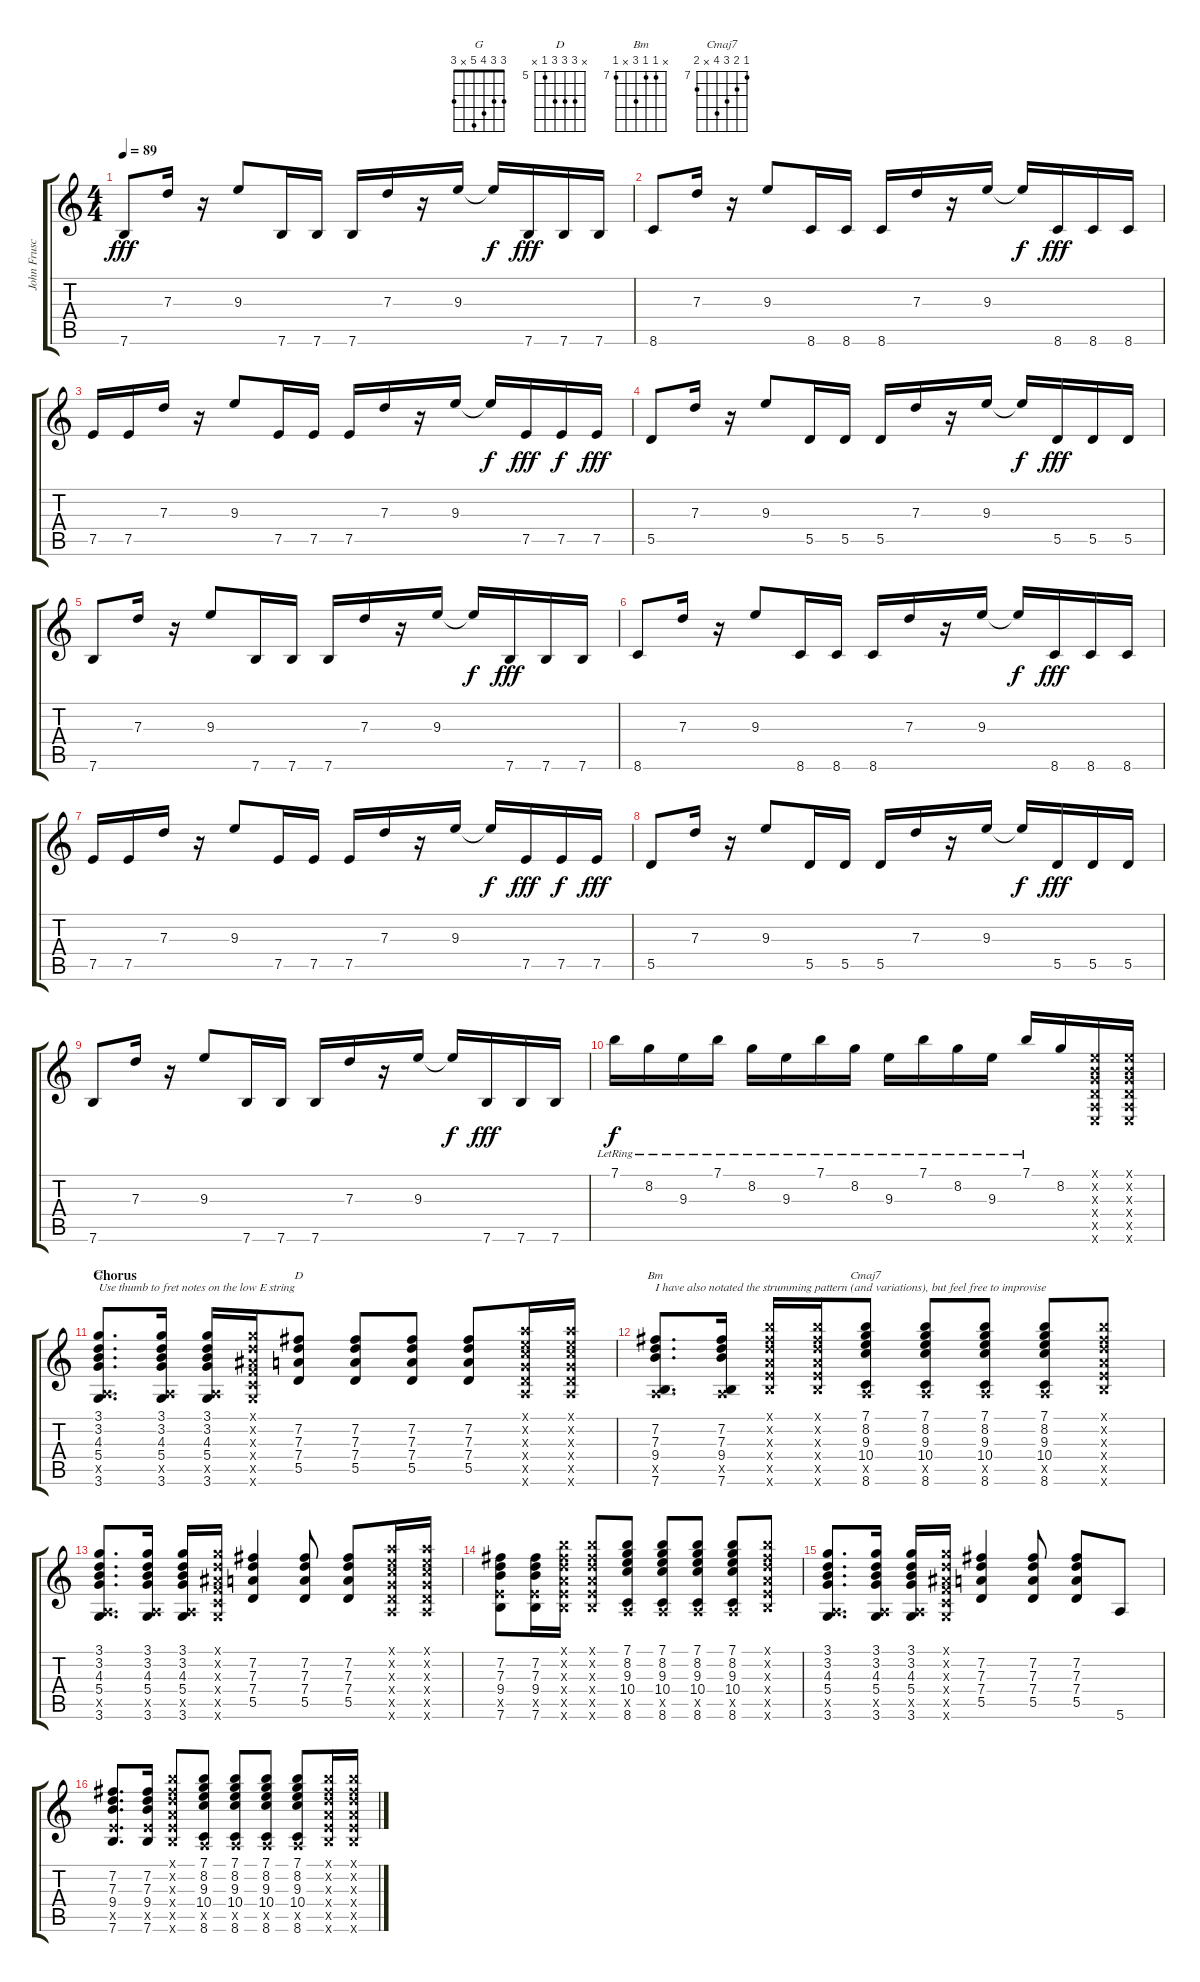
\track ("John Frusciante" "John Frusc") {instrument overdrivenguitar}
\staff {score tabs}
\tuning (E4 B3 G3 D3 A2 E2) {hide}
\chord ("G" 3 3 4 5 x 3)
\chord ("D" x 7 7 7 5 x) {firstfret 5}
\chord ("Bm" x 7 7 9 x 7) {firstfret 7}
\chord ("Cmaj7" 7 8 9 10 x 8) {firstfret 7}
\ts (4 4)
\tempo 89
\clef g2
\ks c
7.6.8{dy fff} 7.3.16 r.16 9.3.8 7.6.16 7.6.16 7.6.16 7.3.16 r.16 9.3.16 9.3{t}.16{dy f} 7.6.16{dy fff} 7.6.16 7.6.16 |
8.6.8 7.3.16 r.16 9.3.8 8.6.16 8.6.16 8.6.16 7.3.16 r.16 9.3.16 9.3{t}.16{dy f} 8.6.16{dy fff} 8.6.16 8.6.16 |
7.5.16 7.5.16 7.3.16 r.16 9.3.8 7.5.16 7.5.16 7.5.16 7.3.16 r.16 9.3.16 9.3{t}.16{dy f} 7.5.16{dy fff} 7.5.16{dy f} 7.5.16{dy fff} |
5.5.8 7.3.16 r.16 9.3.8 5.5.16 5.5.16 5.5.16 7.3.16 r.16 9.3.16 9.3{t}.16{dy f} 5.5.16{dy fff} 5.5.16 5.5.16 |
7.6.8 7.3.16 r.16 9.3.8 7.6.16 7.6.16 7.6.16 7.3.16 r.16 9.3.16 9.3{t}.16{dy f} 7.6.16{dy fff} 7.6.16 7.6.16 |
8.6.8 7.3.16 r.16 9.3.8 8.6.16 8.6.16 8.6.16 7.3.16 r.16 9.3.16 9.3{t}.16{dy f} 8.6.16{dy fff} 8.6.16 8.6.16 |
7.5.16 7.5.16 7.3.16 r.16 9.3.8 7.5.16 7.5.16 7.5.16 7.3.16 r.16 9.3.16 9.3{t}.16{dy f} 7.5.16{dy fff} 7.5.16{dy f} 7.5.16{dy fff} |
5.5.8 7.3.16 r.16 9.3.8 5.5.16 5.5.16 5.5.16 7.3.16 r.16 9.3.16 9.3{t}.16{dy f} 5.5.16{dy fff} 5.5.16 5.5.16 |
7.6.8 7.3.16 r.16 9.3.8 7.6.16 7.6.16 7.6.16 7.3.16 r.16 9.3.16 9.3{t}.16{dy f} 7.6.16{dy fff} 7.6.16 7.6.16 |
7.1{lr}.16{dy f} 8.2{lr}.16 9.3{lr}.16 7.1{lr}.16 8.2{lr}.16 9.3{lr}.16 7.1{lr}.16 8.2{lr}.16 9.3{lr}.16 7.1{lr}.16 8.2{lr}.16 9.3{lr}.16 7.1{lr}.16 8.2.16 (0.1{x} 0.2{x} 0.3{x} 0.4{x} 0.5{x} 0.6{x}).16 (0.1{x} 0.2{x} 0.3{x} 0.4{x} 0.5{x} 0.6{x}).16 |
\section ("" "Chorus")
(3.1 3.2 4.3 5.4 0.5{x} 3.6).8{d ch "G" txt "Use thumb to fret notes on the low E string"} (3.1 3.2 4.3 5.4 0.5{x} 3.6).16 (3.1 3.2 4.3 5.4 0.5{x} 3.6).16 (3.1{x} 3.2{x} 3.3{x} 3.4{x} 3.5{x} 3.6{x}).16 (7.2 7.3 7.4 5.5).8{ch "D"} (7.2 7.3 7.4 5.5).8 (7.2 7.3 7.4 5.5).8 (7.2 7.3 7.4 5.5).8 (5.1{x} 5.2{x} 5.3{x} 5.4{x} 5.5{x} 5.6{x}).16 (5.1{x} 5.2{x} 5.3{x} 5.4{x} 5.5{x} 5.6{x}).16 |
(7.2 7.3 9.4 0.5{x} 7.6).8{d ch "Bm" txt "I have also notated the strumming pattern (and variations), but feel free to improvise"} (7.2 7.3 9.4 0.5{x} 7.6).16 (7.1{x} 7.2{x} 7.3{x} 7.4{x} 7.5{x} 7.6{x}).16 (7.1{x} 7.2{x} 7.3{x} 7.4{x} 7.5{x} 7.6{x}).16 (7.1 8.2 9.3 10.4 0.5{x} 8.6).8{ch "Cmaj7"} (7.1 8.2 9.3 10.4 0.5{x} 8.6).8 (7.1 8.2 9.3 10.4 0.5{x} 8.6).8 (7.1 8.2 9.3 10.4 0.5{x} 8.6).8 (7.1{x} 7.2{x} 7.3{x} 7.4{x} 7.5{x} 7.6{x}).8 |
(3.1 3.2 4.3 5.4 0.5{x} 3.6).8{d} (3.1 3.2 4.3 5.4 0.5{x} 3.6).16 (3.1 3.2 4.3 5.4 0.5{x} 3.6).16 (3.1{x} 3.2{x} 3.3{x} 3.4{x} 3.5{x} 3.6{x}).16 (7.2 7.3 7.4 5.5).4 (7.2 7.3 7.4 5.5).8 (7.2 7.3 7.4 5.5).8 (5.1{x} 5.2{x} 5.3{x} 5.4{x} 5.5{x} 5.6{x}).16 (5.1{x} 5.2{x} 5.3{x} 5.4{x} 5.5{x} 5.6{x}).16 |
(7.2 7.3 9.4 7.5{x} 7.6).8 (7.2 7.3 9.4 7.5{x} 7.6).16 (7.1{x} 7.2{x} 7.3{x} 7.4{x} 7.5{x} 7.6{x}).16 (7.1{x} 7.2{x} 7.3{x} 7.4{x} 7.5{x} 7.6{x}).8 (7.1 8.2 9.3 10.4 0.5{x} 8.6).8 (7.1 8.2 9.3 10.4 0.5{x} 8.6).8 (7.1 8.2 9.3 10.4 0.5{x} 8.6).8 (7.1 8.2 9.3 10.4 0.5{x} 8.6).8 (7.1{x} 7.2{x} 7.3{x} 7.4{x} 7.5{x} 7.6{x}).8 |
(3.1 3.2 4.3 5.4 0.5{x} 3.6).8{d} (3.1 3.2 4.3 5.4 0.5{x} 3.6).16 (3.1 3.2 4.3 5.4 0.5{x} 3.6).16 (3.1{x} 3.2{x} 3.3{x} 3.4{x} 3.5{x} 3.6{x}).16 (7.2 7.3 7.4 5.5).4 (7.2 7.3 7.4 5.5).8 (7.2 7.3 7.4 5.5).8 5.6.8 |
(7.2 7.3 9.4 7.5{x} 7.6).8{d} (7.2 7.3 9.4 7.5{x} 7.6).16 (7.1{x} 7.2{x} 7.3{x} 7.4{x} 7.5{x} 7.6{x}).8 (7.1 8.2 9.3 10.4 0.5{x} 8.6).8 (7.1 8.2 9.3 10.4 0.5{x} 8.6).8 (7.1 8.2 9.3 10.4 0.5{x} 8.6).8 (7.1 8.2 9.3 10.4 0.5{x} 8.6).8 (7.1{x} 7.2{x} 7.3{x} 7.4{x} 7.5{x} 7.6{x}).16 (7.1{x} 7.2{x} 7.3{x} 7.4{x} 7.5{x} 7.6{x}).16
